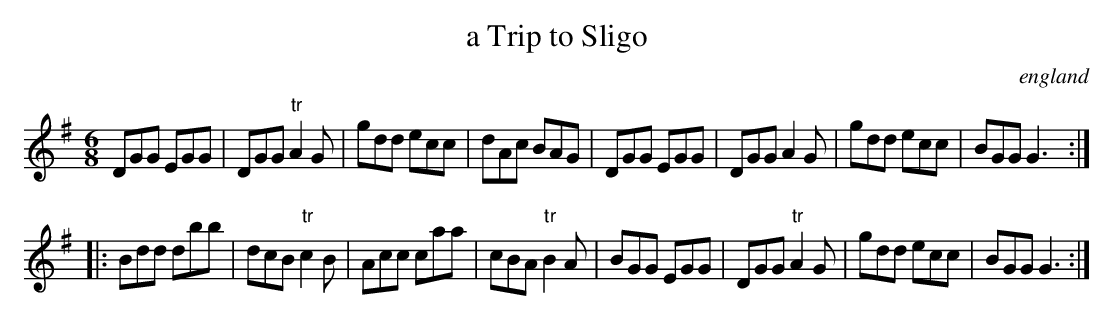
X:1
T:a Trip to Sligo
O:england
M:6/8
K:G
DGG EGG| DGG "tr"A2G| gdd ecc| dAc BAG|\
DGG EGG| DGG A2G| gdd ecc| BGG G3::
Bdd dbb| dcB "tr"c2B| Acc caa| cBA "tr"B2A|\
BGG EGG| DGG "tr"A2G| gdd ecc| BGG G3:|
